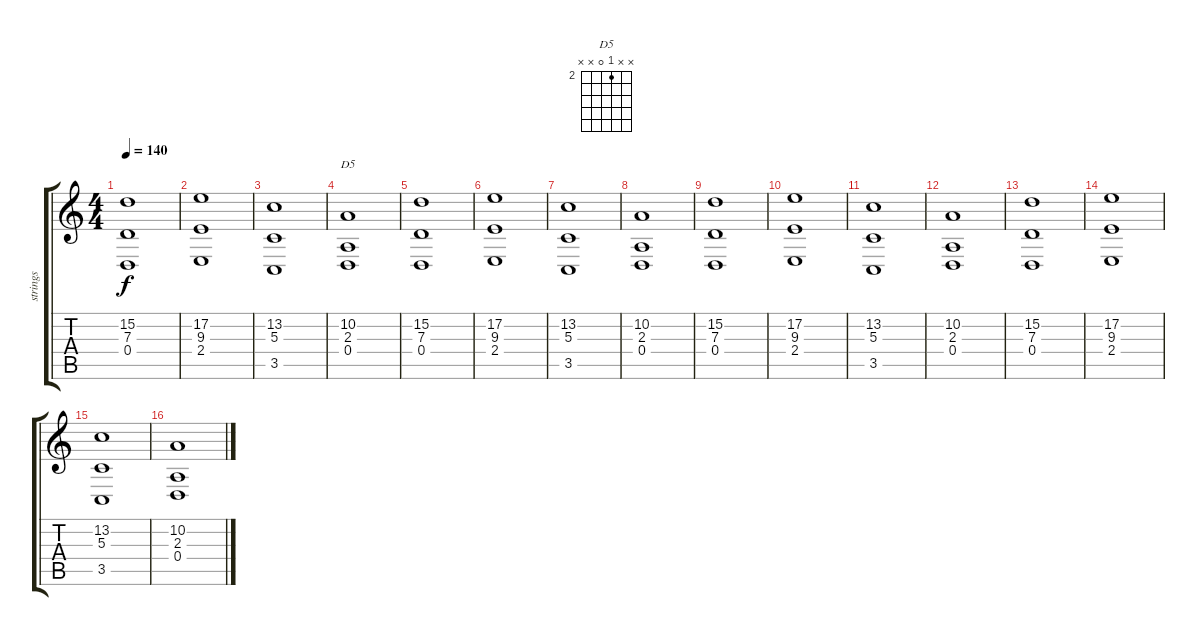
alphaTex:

\track ("strings" "strings") {instrument stringensemble1}
\staff {score tabs}
\tuning (E4 B3 G3 D3 A2 E2) {hide}
\chord ("D5" x x 2 0 x x) {firstfret 2}
\ts (4 4)
\tempo 140
\clef g2
\ks c
(15.2 7.3 0.4).1{dy f} |
(17.2 9.3 2.4).1 |
(13.2 5.3 3.5).1 |
(10.2 2.3 0.4).1{ch "D5"} |
(15.2 7.3 0.4).1 |
(17.2 9.3 2.4).1 |
(13.2 5.3 3.5).1 |
(10.2 2.3 0.4).1 |
(15.2 7.3 0.4).1 |
(17.2 9.3 2.4).1 |
(13.2 5.3 3.5).1 |
(10.2 2.3 0.4).1 |
(15.2 7.3 0.4).1 |
(17.2 9.3 2.4).1 |
(13.2 5.3 3.5).1 |
(10.2 2.3 0.4).1
